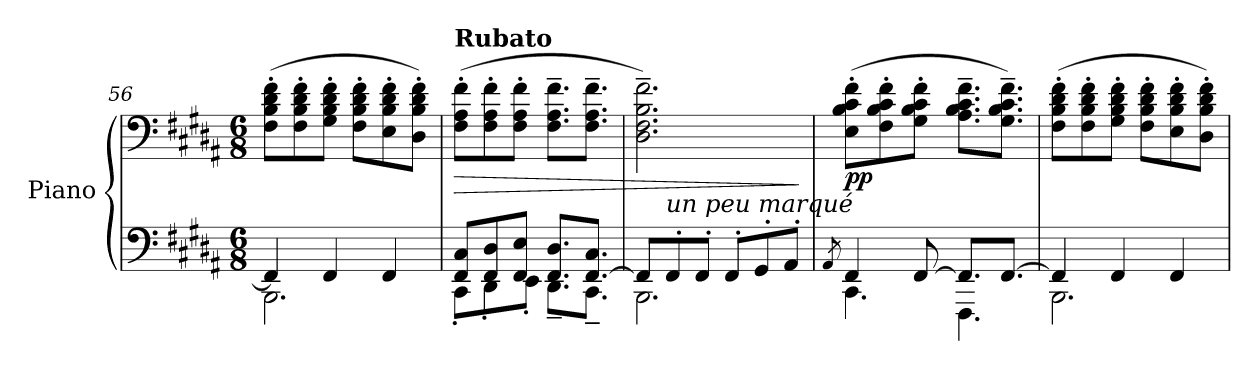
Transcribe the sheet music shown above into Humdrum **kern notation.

**kern	**kern	**dynam
*part1	*part1	*part1
*staff2	*staff1	*staff1/2
*I"Piano	*	*
*I'Pno.	*	*
*clefF4	*clefF4	*
*k[f#c#g#d#a#]	*k[f#c#g#d#a#]	*
*M6/8	*M6/8	*
=56	=56	=56
*^	*	*
4FF#/]	2.BBB\	(>8F#\' 8B\' 8d#\' 8f#\'L	.
.	.	8F#\' 8B\' 8d#\' 8f#\'	.
4FF#/	.	8G#\' 8B\' 8d#\' 8f#\'J	.
.	.	8F#\' 8B\' 8d#\' 8f#\'L	.
4FF#/	.	8E\' 8B\' 8d#\' 8f#\'	.
.	.	8D#\' 8B\' 8d#\' 8f#\'J)	.
=57	=57	=57	=57
!	!	!LO:TX:a:B:t=Rubato	!
!	!	!	!LO:HP:b
8FF#/ 8C#/L	8CC#'\L	(>8F#\' 8A#\' 8f#\'L	>
8FF#/ 8D#/	8DD#'\	8F#\' 8A#\' 8f#\'	.
8FF#/ 8E/J	8EE'\J	8F#\' 8A#\' 8f#\'J	.
8.FF#/ 8.D#/L	8.DD#~\L	8.F#\~ 8.A#\~ 8.f#\~L	.
[8.FF#/ 8.C#/J	8.CC#~\J	8.F#\~ 8.A#\~ 8.f#\~J	.
!!LO:LB:g=z
=58	=58	=58	=58
8FF#/L]	2.BBB\	2.D#\~ 2.F#\~ 2.B\~ 2.f#\~)	.
!LO:TX:i:t=un peu marqué	!	!	!
8FF#'</	.	.	.
8FF#'</J	.	.	.
8FF#'</L	.	.	.
8GG#'</	.	.	.
8AA#'</J	.	.	.
*v	*v	*	*
.	.	]
=59	=59	=59
8qAA#/	.	.
*^	*	*
!	!	!	!LO:DY:b
4FF#/	4.CC#\	(>8E\' 8B\' 8c#\' 8f#\'L	pp
.	.	8F#\' 8B\' 8c#\' 8f#\'	.
[8FF#/	.	8G#\' 8B\' 8c#\' 8f#\'J	.
8.FF#/L]	4.FFF#\	8.A#\~ 8.B\~ 8.c#\~ 8.f#\~L	.
[8.FF#/J	.	8.G#\~ 8.B\~ 8.c#\~ 8.f#\~J)	.
=60	=60	=60	=60
4FF#/]	2.BBB\	(>8F#\' 8B\' 8d#\' 8f#\'L	.
.	.	8F#\' 8B\' 8d#\' 8f#\'	.
4FF#/	.	8G#\' 8B\' 8d#\' 8f#\'J	.
.	.	8F#\' 8B\' 8d#\' 8f#\'L	.
4FF#/	.	8E\' 8B\' 8d#\' 8f#\'	.
.	.	8D#\' 8B\' 8d#\' 8f#\'J)	.
*v	*v	*	*
=	=	=
*-	*-	*-
